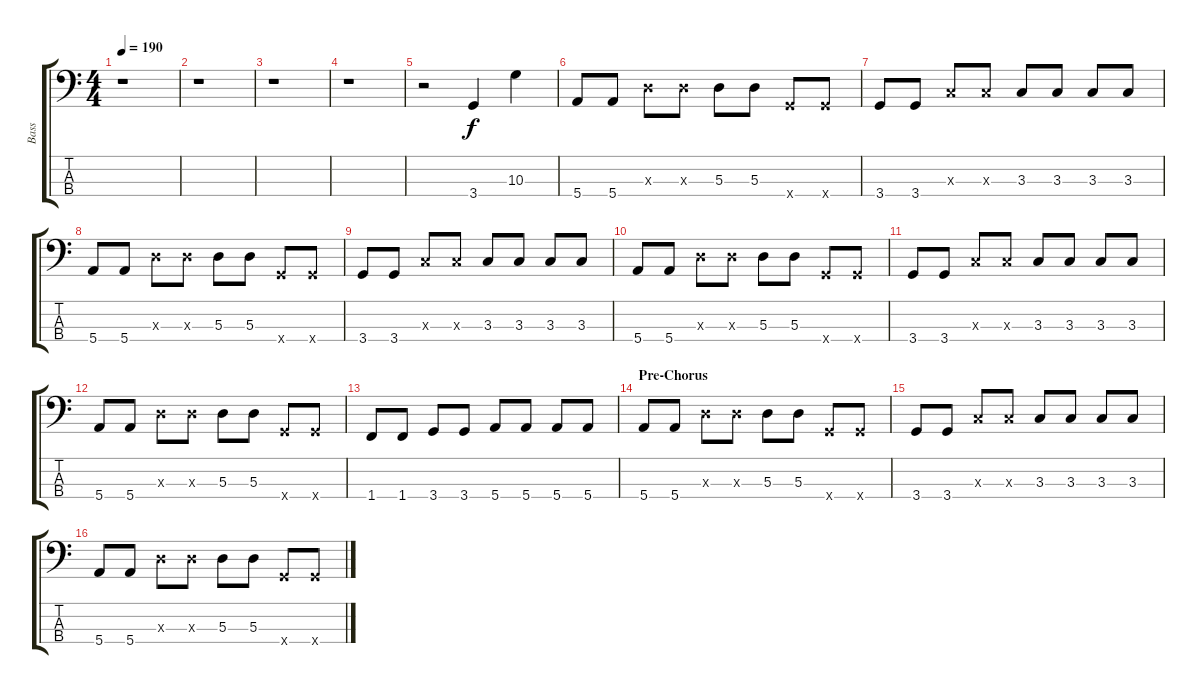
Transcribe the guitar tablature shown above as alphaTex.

\track ("Bass" "Bass") {instrument electricbassfinger}
\staff {score tabs}
\tuning (G2 D2 A1 E1) {hide}
\ts (4 4)
\tempo 190
\clef f4
\ks c
r.1{dy f} |
r.1 |
r.1 |
r.1 |
r.2 3.4.4 10.3.4 |
5.4.8 5.4.8 5.3{x}.8 5.3{x}.8 5.3.8 5.3.8 3.4{x}.8 3.4{x}.8 |
3.4.8 3.4.8 3.3{x}.8 3.3{x}.8 3.3.8 3.3.8 3.3.8 3.3.8 |
5.4.8 5.4.8 5.3{x}.8 5.3{x}.8 5.3.8 5.3.8 3.4{x}.8 3.4{x}.8 |
3.4.8 3.4.8 3.3{x}.8 3.3{x}.8 3.3.8 3.3.8 3.3.8 3.3.8 |
5.4.8 5.4.8 5.3{x}.8 5.3{x}.8 5.3.8 5.3.8 3.4{x}.8 3.4{x}.8 |
3.4.8 3.4.8 3.3{x}.8 3.3{x}.8 3.3.8 3.3.8 3.3.8 3.3.8 |
5.4.8 5.4.8 5.3{x}.8 5.3{x}.8 5.3.8 5.3.8 3.4{x}.8 3.4{x}.8 |
1.4.8 1.4.8 3.4.8 3.4.8 5.4.8 5.4.8 5.4.8 5.4.8 |
\section ("" "Pre-Chorus")
5.4.8 5.4.8 5.3{x}.8 5.3{x}.8 5.3.8 5.3.8 3.4{x}.8 3.4{x}.8 |
3.4.8 3.4.8 3.3{x}.8 3.3{x}.8 3.3.8 3.3.8 3.3.8 3.3.8 |
5.4.8 5.4.8 5.3{x}.8 5.3{x}.8 5.3.8 5.3.8 3.4{x}.8 3.4{x}.8
